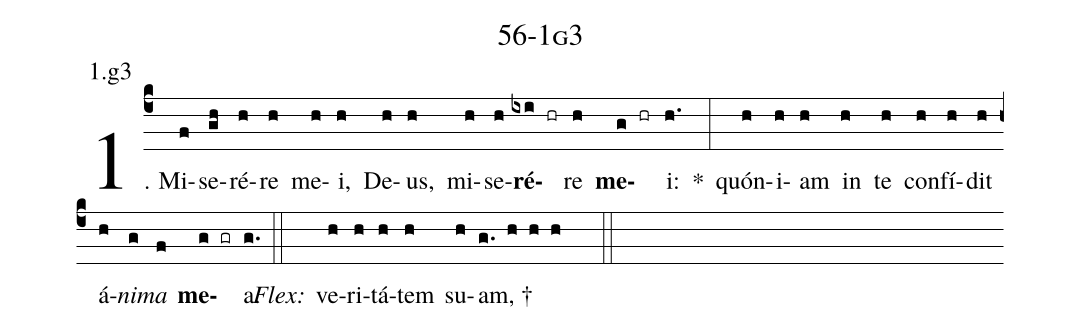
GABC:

name: 56-1g3;
annotation: 1.g3;
%%
(c4)1. Mi(f)se(gh)ré(h)re(h) me(h)i,(h) De(h)us,(h) mi(h)se(h)<b>ré</b>(ixi hr)re(h) <b>me</b>(g hr)i:(h.) *(:) quón(h)i(h)am(h) in(h) te(h) con(h)fí(h)dit(h) á(h)<i>ni</i>(g)<i>ma</i>(f) <b>me</b>(g gr)a.(g.) (::)
<i>Flex:</i>()  ve(h)ri(h)tá(h)tem(h) su(h)am, †(g. h h h  ::)
